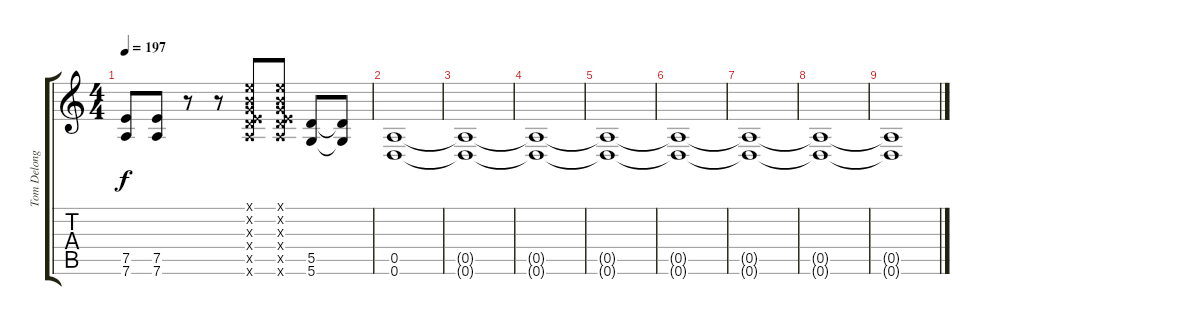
\track ("Tom Delonge (Distortion)" "Tom Delong") {instrument distortionguitar}
\staff {score tabs}
\tuning (E4 B3 G3 D3 A2 D2) {hide}
\ts (4 4)
\tempo 197
\clef g2
\ks c
(7.5 7.6).8{dy f} (7.5 7.6).8 r.8 r.8 (0.1{x} 0.2{x} 0.3{x} 0.4{x} 7.5{x} 7.6{x}).8 (0.1{x} 0.2{x} 0.3{x} 0.4{x} 7.5{x} 7.6{x}).8 (5.5 5.6).8 (5.5{t} 5.6{t}).8 |
(0.5 0.6).1 |
(0.5{t} 0.6{t}).1 |
(0.5{t} 0.6{t}).1 |
(0.5{t} 0.6{t}).1 |
(0.5{t} 0.6{t}).1 |
(0.5{t} 0.6{t}).1 |
(0.5{t} 0.6{t}).1 |
(0.5{t} 0.6{t}).1
